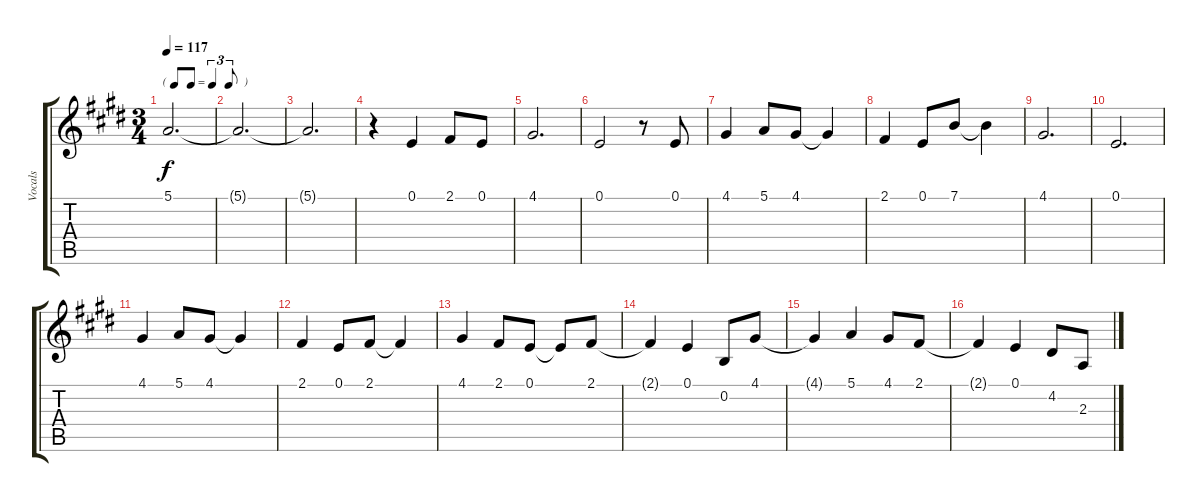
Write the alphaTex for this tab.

\track ("Vocals" "Vocals") {instrument acousticgrandpiano}
\staff {score tabs}
\tuning (E4 B3 G3 D3 A2 E2) {hide}
\ts (3 4)
\tf triplet8th
\tempo 117
\clef g2
\ks e
5.1.2{d dy f} |
5.1{t}.2{d} |
5.1{t}.2{d} |
r.4 0.1.4 2.1.8 0.1.8 |
4.1.2{d} |
0.1.2 r.8 0.1.8 |
4.1.4 5.1.8 4.1.8 4.1{t}.4 |
2.1.4 0.1.8 7.1.8 7.1{t}.4 |
4.1.2{d} |
0.1.2{d} |
4.1.4 5.1.8 4.1.8 4.1{t}.4 |
2.1.4 0.1.8 2.1.8 2.1{t}.4 |
4.1.4 2.1.8 0.1.8 0.1{t}.8 2.1.8 |
2.1{t}.4 0.1.4 0.2.8 4.1.8 |
4.1{t}.4 5.1.4 4.1.8 2.1.8 |
2.1{t}.4 0.1.4 4.2.8 2.3.8
